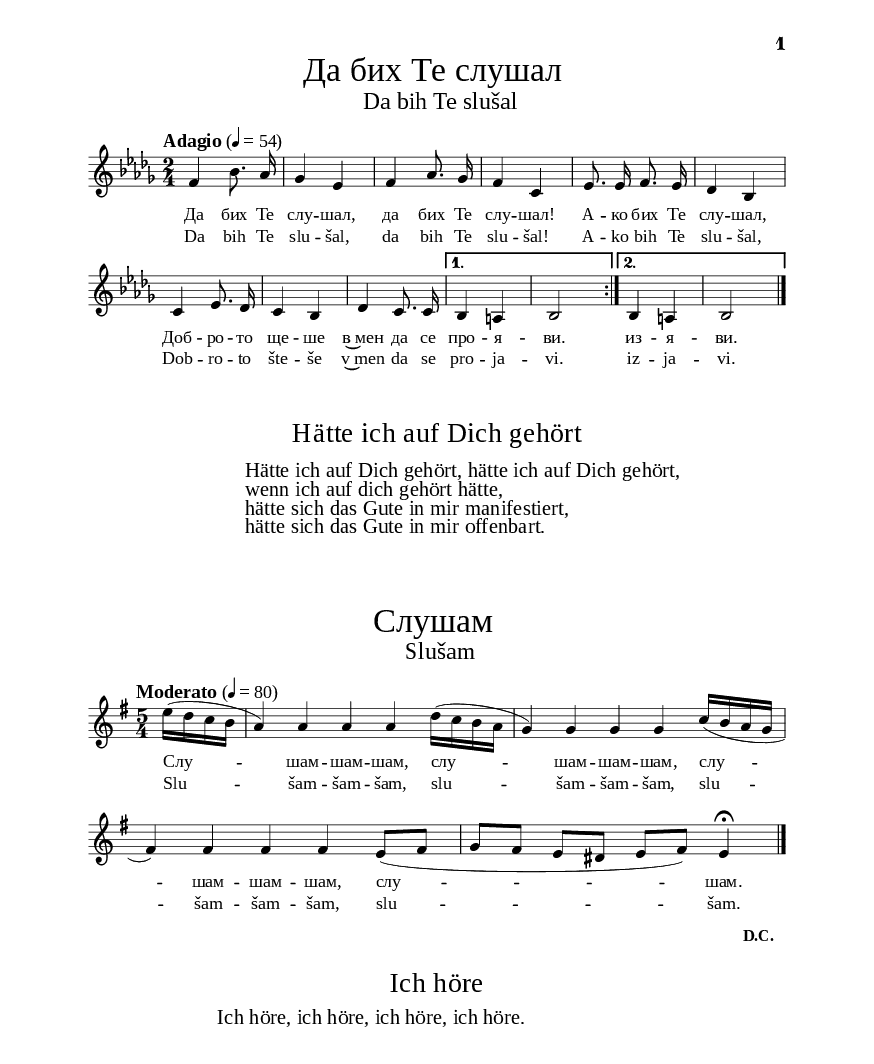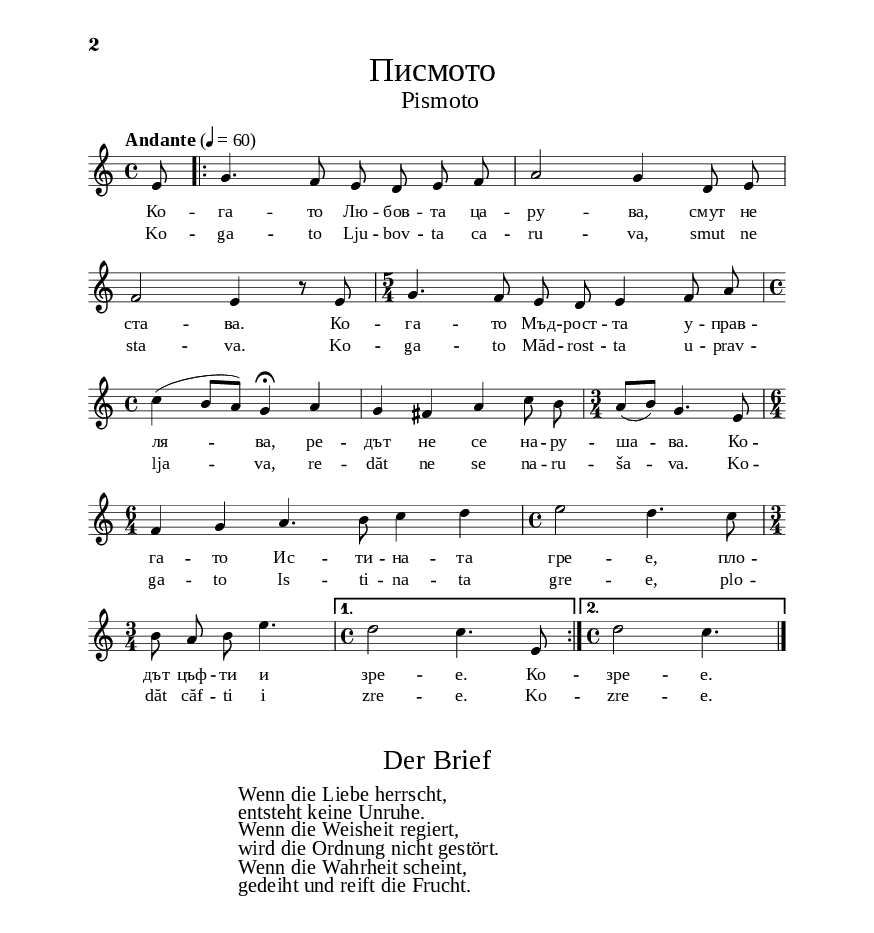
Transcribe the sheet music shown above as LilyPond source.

\version "2.24.3"

% include paper part and global functions
\include "include/globals.ily"

\bookpart {
  \label #'ref174_1
  \tocItem \markup "Да бих Тe слушал – Da bih Te slušal"
  \include "include/bookpart-paper.ily"
  \score {
    \include "include/score-layout.ily"
    \new Voice \absolute {
      \clef treble
      \key bes \minor
      \time 2/4
      \tempoFunc "Adagio" 4 "54"
      \autoBeamOff
      \repeat volta 2 {
        f'4 bes'8. as'16 | % 2
        ges'4 es'4 | % 3
        f'4 as'8. ges'16 | % 4
        f'4 c'4 | % 5
        es'8. es'16 f'8. es'16 | % 6
        des'4 bes4 | \break  % 7
        c'4 es'8. des'16 | % 8
        c'4 bes4  | % 9
        des'4 c'8. c'16 |
      }
      \alternative {
        {
          bes4 a4 | % 11
          bes2
        }
        {
          bes4 a4 | % 11
          bes2 \bar "|."
        }
      }
    }

    \addlyrics {
      Да бих Те
      слу -- шал, да бих Те слу -- шал! А -- ко бих
      Те слу -- шал, Доб -- ро -- то ще -- ше в~мен да
      се про -- я -- ви. из -- я -- ви.}

      \addlyrics {
        Da bih Te
        slu -- šal, da bih Te slu -- šal! A -- ko bih
        Te slu -- šal, Dob -- ro -- to šte -- še v~men da
        se pro -- ja -- vi. iz -- ja -- vi.}

        \header {
          title = \titleFunc "Да бих Тe слушал "" Da bih Te slušal"
        }

        \midi{}

      } % score

      \markup \vspace #2


      % include foreign translation(s) of the song
      \version "2.24.3"

\markup \fill-line { \fontsize #deTitleFontSize "Hätte ich auf Dich gehört" }
\markup \null
\markup \null
\markup  \abs-fontsize #10 {
  \hspace #20
  \override #`(baseline-skip . ,deCoupletBaselineSkip)

  \column {

\line { " " Hätte ich auf Dich gehört, hätte ich auf Dich gehört,}

\line { " " wenn ich auf dich gehört hätte,}

\line { " " hätte sich das Gute in mir manifestiert, }

\line { " " hätte sich das Gute in mir offenbart.}

  }
}

      \markup \vspace #3


      \label #'ref174_2
      \tocItem \markup "Слушам – Slušam"
      \include "include/bookpart-paper.ily"



      \score {
        \include "include/score-layout.ily"
        \new Voice \absolute {
          \clef treble
          \key e \minor
          \time 5/4
          \tempoFunc "Moderato" 4 "80"
          \autoBeamOff
          \partial 4
          e''16 ( [  d''16  c''16  b'16 ] | % 2
          a'4 ) a'4 a'4 a'4  d''16 (
          [  c''16  b'16  a'16 ] | % 3
          g'4 ) g'4 g'4 g'4 c''16 ( [
          b'16 a'16 g'16 ] \break | % 4
          fis'4 ) fis'4 fis'4 fis'4 e'8
          ( [ fis'8 ] | % 5
          g'8 [ fis'8 ] e'8 [ dis'8 ] \stemUp
          e'8 [ fis'8 ])  e'4 ^\fermata  \bar "|."
        }

        \addlyrics {
          Слу --    шам -- шам --
          шам, слу --    шам --
          шам -- шам, слу --
          шам -- шам -- шам, слу --
          шам.}
          \addlyrics {
            Slu --    šam -- šam --
            šam, slu --    šam --
            šam -- šam, slu --
            šam -- šam -- šam, slu --
            šam.}


            \header {
              title = \titleFunc "Слушам "" Slušam"
            }

            \midi{}

          } % score

          \markup \empty-one
          \markup \dc-one "D.C."

          \markup \empty-one
          % include foreign translation(s) of the song
          \version "2.24.2"

\markup \fill-line { \fontsize #deTitleFontSize "Ich höre" }
\markup \null
\markup \null
\markup \fontsize #deCoupletFontSize {
  \hspace #17
  \override #`(baseline-skip . ,deCoupletBaselineSkip)

  \column {

    \line { " Ich höre, ich höre, ich höre, ich höre." }

  }
}

          \pageBreak

          \label #'ref175
          \tocItem \markup "Писмото – Pismoto "
          \include "include/bookpart-paper.ily"
          \score {
            \include "include/score-layout.ily"

            \new Voice \absolute {
              \clef treble
              \key c \major
              \time 4/4
              \tempoFunc "Andante" 4 "60"
              \autoBeamOff
              \partial 8
              e'8 \repeat volta 2 {
                | % 2
                g'4.  f'8  e'8  d'8  e'8
                f'8 | % 3
                a'2  g'4  d'8  e'8 | \break % 4
                f'2  e'4 r8  e'8  |  % 5
                \time 5/4  | % 5
                g'4.  f'8  e'8  d'8  e'4
                f'8  a'8 | % 6
                \time 4/4  | \break % 6
                c''4 (  b'8 [  a'8 ])   g'4
                ^\fermata  a'4  |  % 7
                g'4  fis'4  a'4  c''8
                b'8  % 8
                \time 3/4    | % 8
                a'8 ( [  b'8 ])  g'4.  e'8| \break % 9
                \time 6/4  | % 9
                f'4  g'4  a'4.  b'8  c''4
                d''4 |
                \time 4/4  |
                e''2  d''4.  c''8 | \break % 11
                \time 3/4  | % 11
                b'8  a'8  b'8  e''4. |
              }

              \alternative {
                {
                  % 12
                  \time 4/4  % 12
                  d''2  c''4.  e'8 |
                }
                {
                  \time 4/4 d''2  c''4. \bar "|."
                }
              }
            }

            \addlyrics {
              Ко -- га -- то Лю -- бов -- та ца --
              ру -- ва, смут не ста -- ва. Ко --
              га -- то Мъд -- рост -- та у -- прав
              -- ля -- ва, ре -- дът не се
              на -- ру -- ша -- ва. Ко -- га --
              то Ис -- ти -- на -- та гре -- е,
              пло -- дът цъф -- ти и зре -- е.
              Ко -- зре -- е.}

              \addlyrics {
                Ko -- ga -- to Lju -- bov -- ta ca --
                ru -- va, smut ne sta -- va. Ko --
                ga -- to Măd -- rost -- ta u -- prav
                -- lja -- va, re -- dăt ne se
                na -- ru -- ša -- va. Ko -- ga --
                to Is -- ti -- na -- ta gre -- e,
                plo -- dăt căf -- ti i zre -- e.
                Ko -- zre -- e.}

                \header {
                  title = \titleFunc "Писмото "" Pismoto"
                }

                \midi{}

              } % score

              \markup \empty-two

              % include foreign translation(s) of the song
              \version "2.24.3"

\markup \fill-line { \fontsize #deTitleFontSize "Der Brief" }
\markup \null
\markup \null
\markup \fontsize #deCoupletFontSize {
  \hspace #19
  \override #`(baseline-skip . ,deCoupletBaselineSkip)

  \column {

 \line { " "Wenn die Liebe herrscht, }

 \line { " "entsteht keine Unruhe. }

 \line { " "Wenn die Weisheit regiert, }

 \line { " "wird die Ordnung nicht gestört.}

 \line { " "Wenn die Wahrheit scheint, }

 \line { " "gedeiht und reift die Frucht. }

  }
}



            } % bookpart


